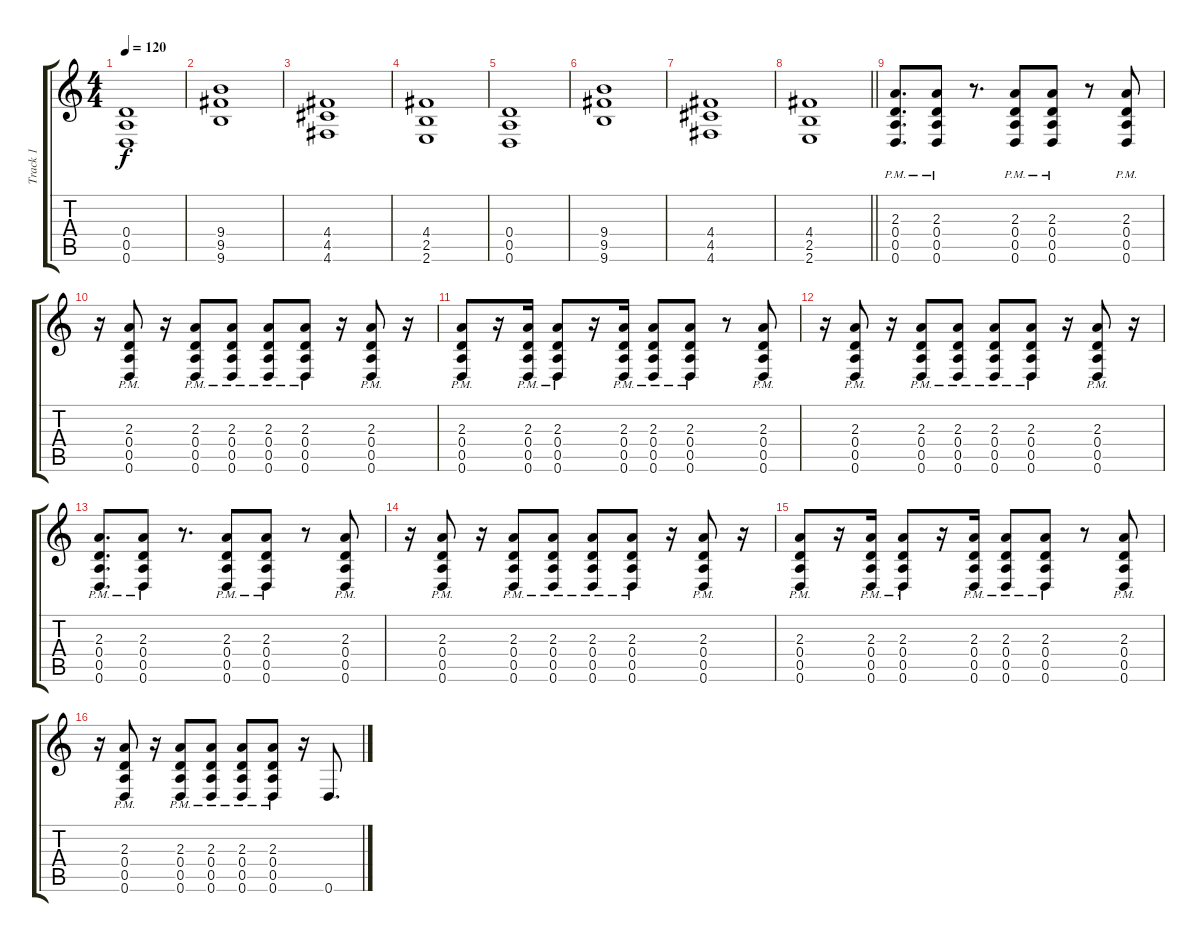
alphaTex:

\track ("Track 1" "Track 1") {instrument distortionguitar}
\staff {score tabs}
\tuning (E4 B3 G3 D3 A2 D2) {hide}
\ts (4 4)
\tempo 120
\clef g2
\ks c
(0.4 0.5 0.6).1{dy f} |
(9.4 9.5 9.6).1 |
(4.4 4.5 4.6).1 |
(4.4 2.5 2.6).1 |
(0.4 0.5 0.6).1 |
(9.4 9.5 9.6).1 |
(4.4 4.5 4.6).1 |
\barLineRight lightlight
(4.4 2.5 2.6).1 |
(2.3{pm} 0.4{pm} 0.5{pm} 0.6{pm}).8{d} (2.3{pm} 0.4{pm} 0.5{pm} 0.6{pm}).8 r.8{d} (2.3{pm} 0.4{pm} 0.5{pm} 0.6{pm}).8 (2.3{pm} 0.4{pm} 0.5{pm} 0.6{pm}).8 r.8 (2.3{pm} 0.4{pm} 0.5{pm} 0.6{pm}).8 |
r.16 (2.3{pm} 0.4{pm} 0.5{pm} 0.6{pm}).8 r.16 (2.3{pm} 0.4{pm} 0.5{pm} 0.6{pm}).8 (2.3{pm} 0.4{pm} 0.5{pm} 0.6{pm}).8 (2.3{pm} 0.4{pm} 0.5{pm} 0.6{pm}).8 (2.3{pm} 0.4{pm} 0.5{pm} 0.6{pm}).8 r.16 (2.3{pm} 0.4{pm} 0.5{pm} 0.6{pm}).8 r.16 |
(2.3{pm} 0.4{pm} 0.5{pm} 0.6{pm}).8 r.16 (2.3{pm} 0.4{pm} 0.5{pm} 0.6{pm}).16 (2.3{pm} 0.4{pm} 0.5{pm} 0.6{pm}).8 r.16 (2.3{pm} 0.4{pm} 0.5{pm} 0.6{pm}).16 (2.3{pm} 0.4{pm} 0.5{pm} 0.6{pm}).8 (2.3{pm} 0.4{pm} 0.5{pm} 0.6{pm}).8 r.8 (2.3{pm} 0.4{pm} 0.5{pm} 0.6{pm}).8 |
r.16 (2.3{pm} 0.4{pm} 0.5{pm} 0.6{pm}).8 r.16 (2.3{pm} 0.4{pm} 0.5{pm} 0.6{pm}).8 (2.3{pm} 0.4{pm} 0.5{pm} 0.6{pm}).8 (2.3{pm} 0.4{pm} 0.5{pm} 0.6{pm}).8 (2.3{pm} 0.4{pm} 0.5{pm} 0.6{pm}).8 r.16 (2.3{pm} 0.4{pm} 0.5{pm} 0.6{pm}).8 r.16 |
(2.3{pm} 0.4{pm} 0.5{pm} 0.6{pm}).8{d} (2.3{pm} 0.4{pm} 0.5{pm} 0.6{pm}).8 r.8{d} (2.3{pm} 0.4{pm} 0.5{pm} 0.6{pm}).8 (2.3{pm} 0.4{pm} 0.5{pm} 0.6{pm}).8 r.8 (2.3{pm} 0.4{pm} 0.5{pm} 0.6{pm}).8 |
r.16 (2.3{pm} 0.4{pm} 0.5{pm} 0.6{pm}).8 r.16 (2.3{pm} 0.4{pm} 0.5{pm} 0.6{pm}).8 (2.3{pm} 0.4{pm} 0.5{pm} 0.6{pm}).8 (2.3{pm} 0.4{pm} 0.5{pm} 0.6{pm}).8 (2.3{pm} 0.4{pm} 0.5{pm} 0.6{pm}).8 r.16 (2.3{pm} 0.4{pm} 0.5{pm} 0.6{pm}).8 r.16 |
(2.3{pm} 0.4{pm} 0.5{pm} 0.6{pm}).8 r.16 (2.3{pm} 0.4{pm} 0.5{pm} 0.6{pm}).16 (2.3{pm} 0.4{pm} 0.5{pm} 0.6{pm}).8 r.16 (2.3{pm} 0.4{pm} 0.5{pm} 0.6{pm}).16 (2.3{pm} 0.4{pm} 0.5{pm} 0.6{pm}).8 (2.3{pm} 0.4{pm} 0.5{pm} 0.6{pm}).8 r.8 (2.3{pm} 0.4{pm} 0.5{pm} 0.6{pm}).8 |
r.16 (2.3{pm} 0.4{pm} 0.5{pm} 0.6{pm}).8 r.16 (2.3{pm} 0.4{pm} 0.5{pm} 0.6{pm}).8 (2.3{pm} 0.4{pm} 0.5{pm} 0.6{pm}).8 (2.3{pm} 0.4{pm} 0.5{pm} 0.6{pm}).8 (2.3{pm} 0.4{pm} 0.5{pm} 0.6{pm}).8 r.16 0.6.8{d}
